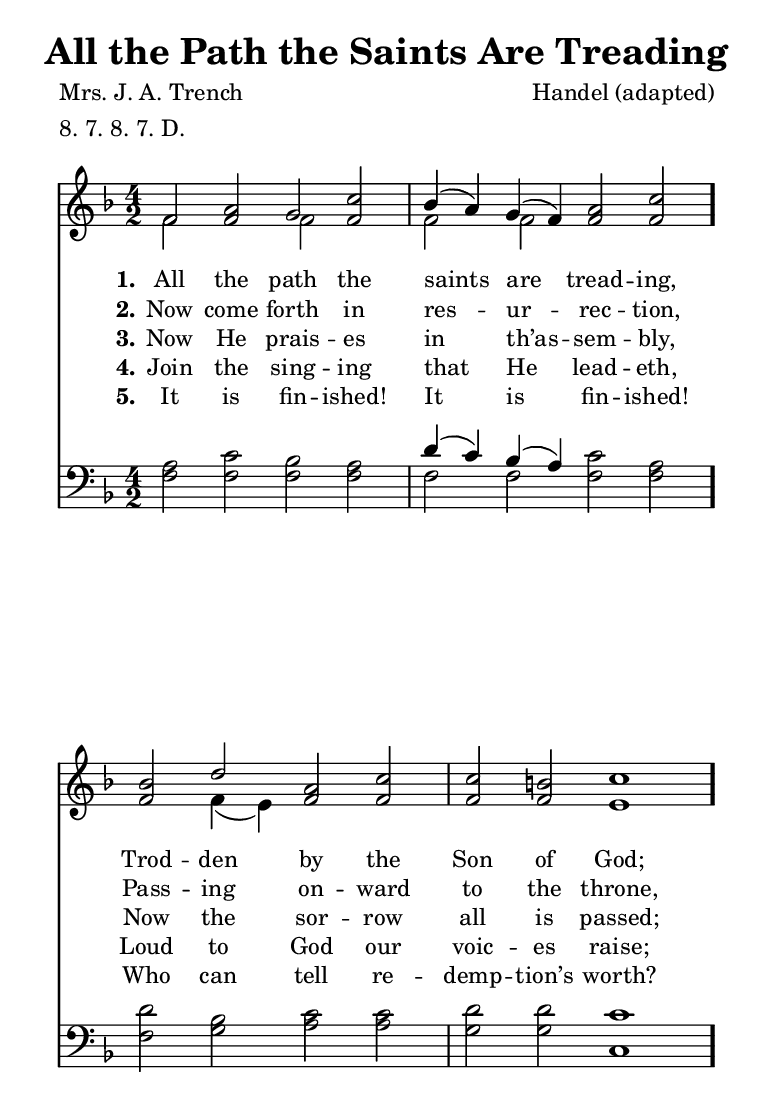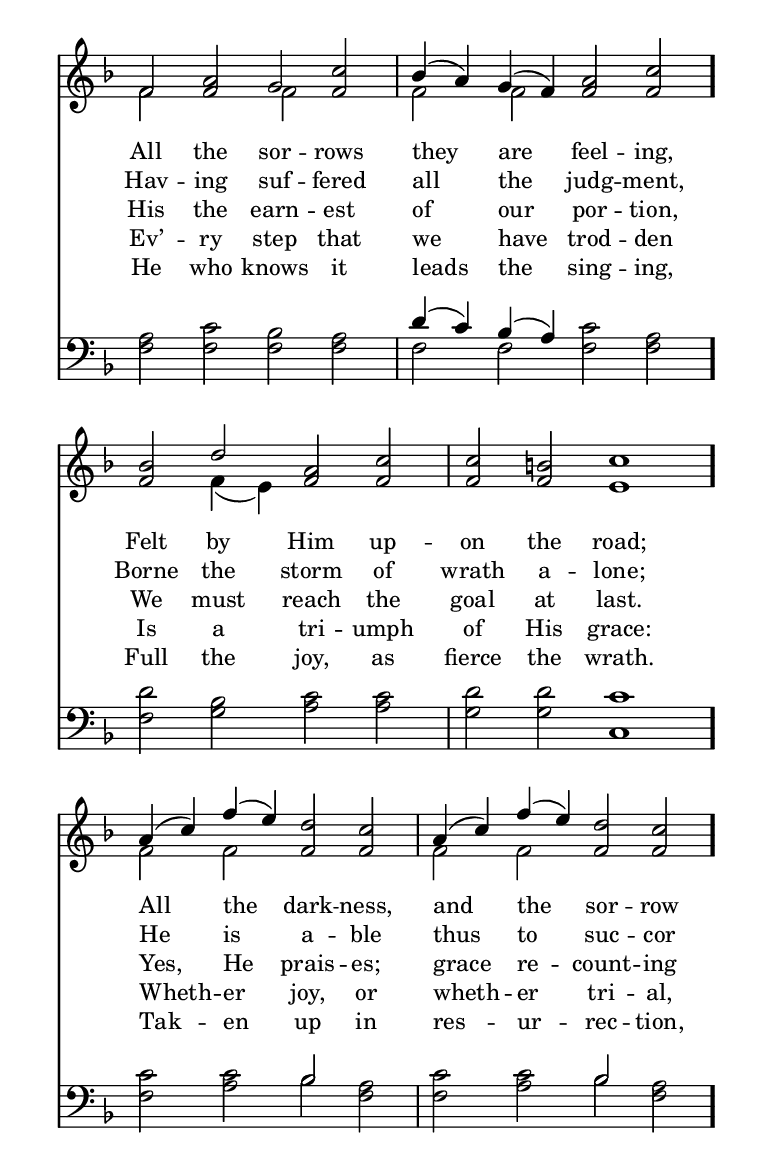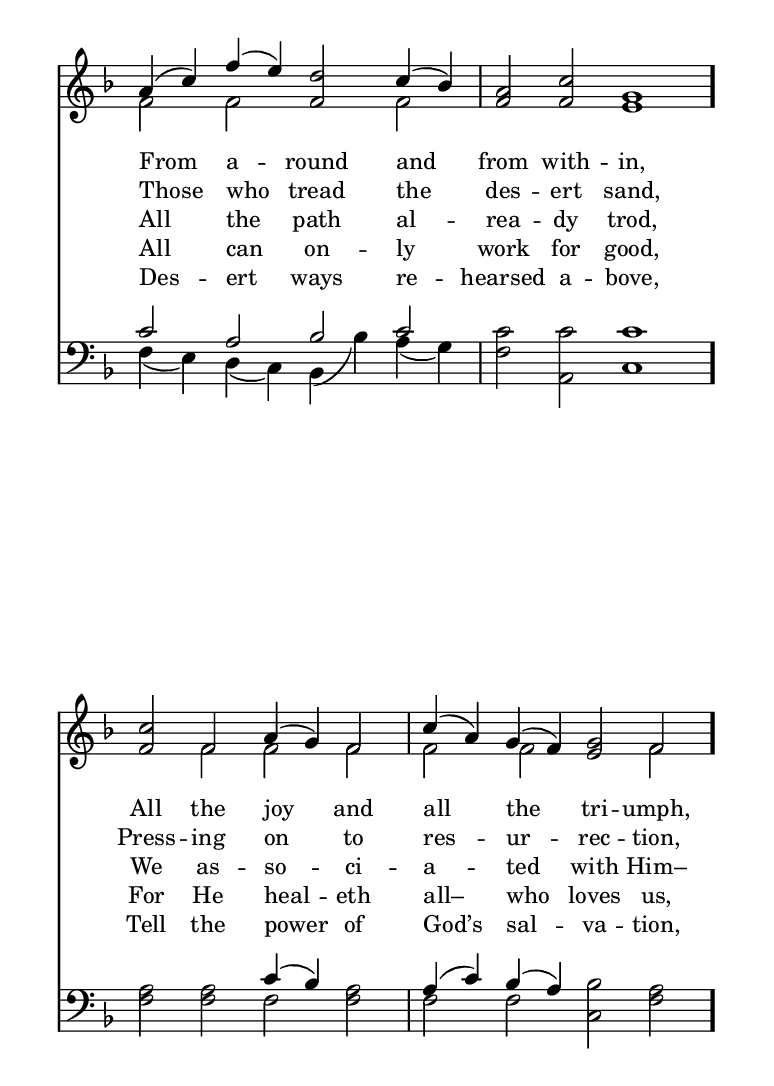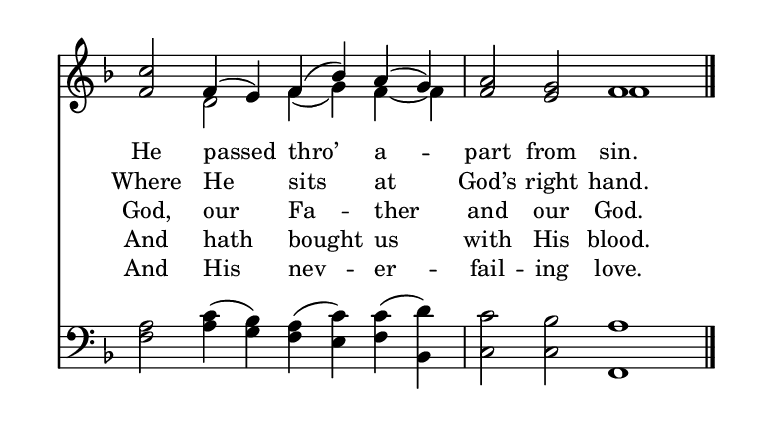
\include "common/global.ily"
\paper {
  \include "common/paper.ily"
}

\header{
  hymnnumber = "146"
  title = "All the Path the Saints Are Treading"
  tunename = ""
  meter = "8. 7. 8. 7. D."
  poet = "Mrs. J. A. Trench"
  composer = "Handel (adapted)"
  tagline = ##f
}

% for fermata in MIDI
ta = { \tempo 2=80 }
tb = { \tempo 2=40 }

global = {
  \include "common/overrides.ily"
  \override Staff.TimeSignature.style = #'numbered
  \time 4/2
  \override Score.MetronomeMark.transparent = ##t % hide all fermata changes too
  \ta
  \key f \major
  \autoBeamOff
}

notesSoprano = {
\global
\relative c' {

  f2 a g c | bes4( a) g( f) a2 c |
  bes d a c | c b c1

  f,2 a g c | bes4( a) g( f) a2 c |
  bes d a c | c b c1

  a4( c) f( e) d2 c | a4( c) f( e) d2 c |
  a4( c) f( e) d2 c4( bes) | a2 c g1

  c2 f, a4( g) f2 | c'4( a) g( f) g2 f |
  c'2 f,4( e) f( bes) a( g) | a2 g f1

  \bar "|."

}
}

notesAlto = {
\global
\relative e' {

  f2 f f f | f f f f |
  f f4( e) f2 f | f f e1 |

  f2 f f f | f f f f |
  f f4( e) f2 f | f f e1 |

  f2 f f f | f f f f |
  f f f f | f f e1 |

  f2 f f f | f f e f |
  f d f4( g) f ~ f | f2 e f1 |

}
}

notesTenor = {
\global
\relative a {

  a2 c bes a | d4( c) bes( a) c2 a |
  d bes c c | d d c1

  a2 c bes a | d4( c) bes( a) c2 a |
  d bes c c | d d c1

  c2 c bes a | c c bes a |
  c a bes c | c c c1

  a2 a c4( bes) a2 | a4( c) bes( a) bes2 a
  a c4( bes) a( c) c( d) | c2 bes2 a1

}
}

notesBass = {
\global
\relative f {

  f2 f f f | f f f f |
  f g a a | g g c,1

  f2 f f f | f f f f |
  f g a a | g g c,1

  f2 a bes f | f a bes f |
  f4( e) d( c) bes( bes') a( g) | f2 a, c1

  f2 f f f | f f c f |
  f a4( g) f( e) f( bes,) | c2 c f,1

}
}

wordsA = \lyricmode {
\set stanza = "1."

All the path the saints are tread -- ing, \bar "."
Trod -- den by the Son of God; \bar "."
All the sor -- rows they are feel -- ing, \bar "."
Felt by Him up -- on the road; \bar "."
All the dark -- ness, and the sor -- row \bar "."
From a -- round and from with -- in, \bar "."
All the joy and all the tri -- umph, \bar "."
He passed thro’ a -- part from sin. \bar "."

}

wordsB = \lyricmode {
\set stanza = "2."

Now come forth in res -- ur -- rec -- tion,
Pass -- ing on -- ward to the throne,
Hav -- ing suf -- fered all the judg -- ment,
Borne the storm of wrath a -- lone;
He is a -- ble thus to suc -- cor
Those who tread the des -- ert sand,
Press -- ing on to res -- ur -- rec -- tion,
Where He sits at God’s right hand.

}

wordsC = \lyricmode {
\set stanza = "3."

Now He prais -- es in th’as -- sem -- bly,
Now the sor -- row all is passed;
His the earn -- est of our por -- tion,
We must reach the goal at last.
Yes, He prais -- es; grace re -- count -- ing
All the path al -- rea -- dy trod,
We as -- so -- ci -- a -- ted with Him–
God, our Fa -- ther and our God.

}

wordsD = \lyricmode {
\set stanza = "4."

Join the sing -- ing that He lead -- eth,
Loud to God our voic -- es raise;
Ev’ -- ry step that we have trod -- den
Is a tri -- umph of His grace:
Wheth -- er joy, or wheth -- er tri -- al,
All can on -- ly work for good,
For He heal -- eth all– who loves us,
And hath bought us with His blood.

}

wordsE = \lyricmode {
\set stanza = "5."

It is fin -- ished! It is fin -- ished!
Who can tell re -- demp -- tion’s worth?
He who knows it leads the sing -- ing,
Full the joy, as fierce the wrath.
Tak -- en up in res -- ur -- rec -- tion,
Des -- ert ways re -- hearsed a -- bove,
Tell the power of God’s sal -- va -- tion,
And His nev -- er -- fail -- ing love.

}

\score {
  \context ChoirStaff <<
    \context Staff = upper <<
      \set Staff.autoBeaming = ##f
      \set ChoirStaff.systemStartDelimiter = #'SystemStartBar
      \set ChoirStaff.printPartCombineTexts = ##f
      \partcombine #'(2 . 9) \notesSoprano \notesAlto
      \context NullVoice = sopranos { \voiceOne << \notesSoprano >> }
      \context NullVoice = altos { \voiceTwo << \notesAlto >> }
      \context Lyrics = one   \lyricsto sopranos \wordsA
      \context Lyrics = two   \lyricsto sopranos \wordsB
      \context Lyrics = three \lyricsto sopranos \wordsC
      \context Lyrics = four  \lyricsto sopranos \wordsD
      \context Lyrics = five  \lyricsto sopranos \wordsE
    >>
    \context Staff = men <<
      \set Staff.autoBeaming = ##f
      \clef bass
      \set ChoirStaff.printPartCombineTexts = ##f
      \partcombine #'(2 . 9) \notesTenor \notesBass
      \context NullVoice = tenors { \voiceOne << \notesTenor >> }
      \context NullVoice = basses { \voiceTwo << \notesBass >> }
    >>
  >>
  \layout {
    \include "common/layout.ily"
  }
  \midi{
    \include "common/midi.ily"
  }
}

\version "2.19.49"  % necessary for upgrading to future LilyPond versions.

% vi:set et ts=2 sw=2 ai nocindent syntax=lilypond:
